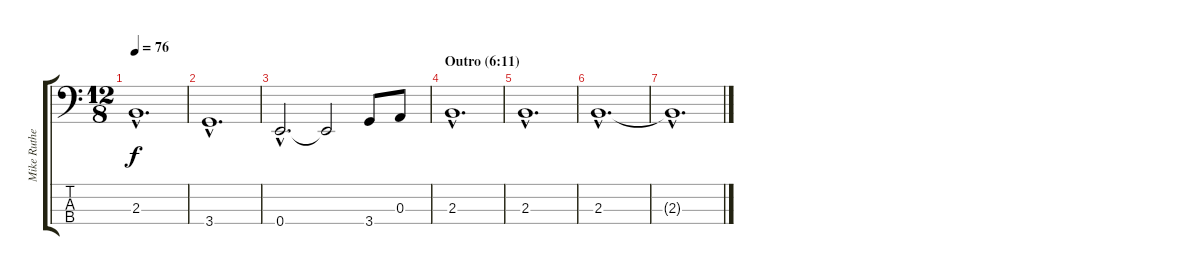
\track ("Mike Rutherford (bass pedal)" "Mike Ruthe") {instrument fretlessbass}
\staff {score tabs}
\tuning (G2 D2 A1 E1) {hide}
\ts (12 8)
\tempo 76
\clef f4
\ks c
2.3{hac}.1{d dy f} |
3.4{hac}.1{d} |
0.4{hac}.2{d} 0.4{t}.2 3.4.8 0.3.8 |
\section ("" "Outro (6:11)")
2.3{hac}.1{d} |
2.3{hac}.1{d} |
2.3{hac}.1{d} |
2.3{hac t}.1{d volume 0}
